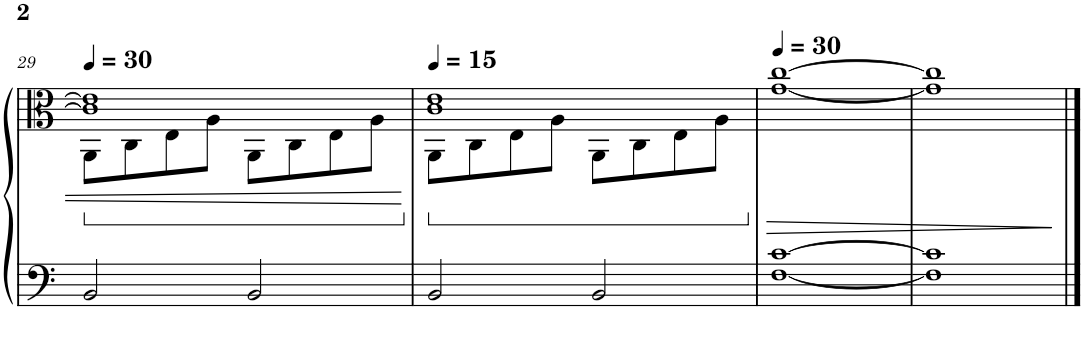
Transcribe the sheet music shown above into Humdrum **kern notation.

**kern	**kern	**dynam
*part1	*part1	*part1
*staff2	*staff1	*staff1/2
*I"Piano	*	*
*I'Pno.	*	*
!!LO:PB:g=z
*clefF4	*clefC3	*
*k[]	*k[]	*
*M4/4	*M4/4	*
*MM30	*MM30	*
*	*ped	*
=29	=29	=29
*	*^	*
2BB/	1c] 1e]	8AA\L	.
.	.	8C\	.
.	.	8E\	.
.	.	8A\J	.
2BB/	.	8AA\L	.
.	.	8C\	.
.	.	8E\	.
.	.	8A\J	.
=30	=30	=30	=30
*	*Xped	*	*
*	*ped	*	*
*	*MM15	*	*
2BB/	1c 1e	8AA\L	.
.	.	8C\	.
.	.	8E\	.
.	.	8A\J	.
2BB/	.	8AA\L	.
.	.	8C\	.
.	.	8E\	.
.	.	8A\J	.
*	*v	*v	*
=31	=31	=31
*	*Xped	*
*	*MM30	*
*	*^	*
!	!	!	!LO:HP:b
*	*v	*v	*
[1F [1c	[1g [1cc	>
=32	=32	=32
1F] 1c]	1g] 1cc]	.
.	.	]
==	==	==
*-	*-	*-
